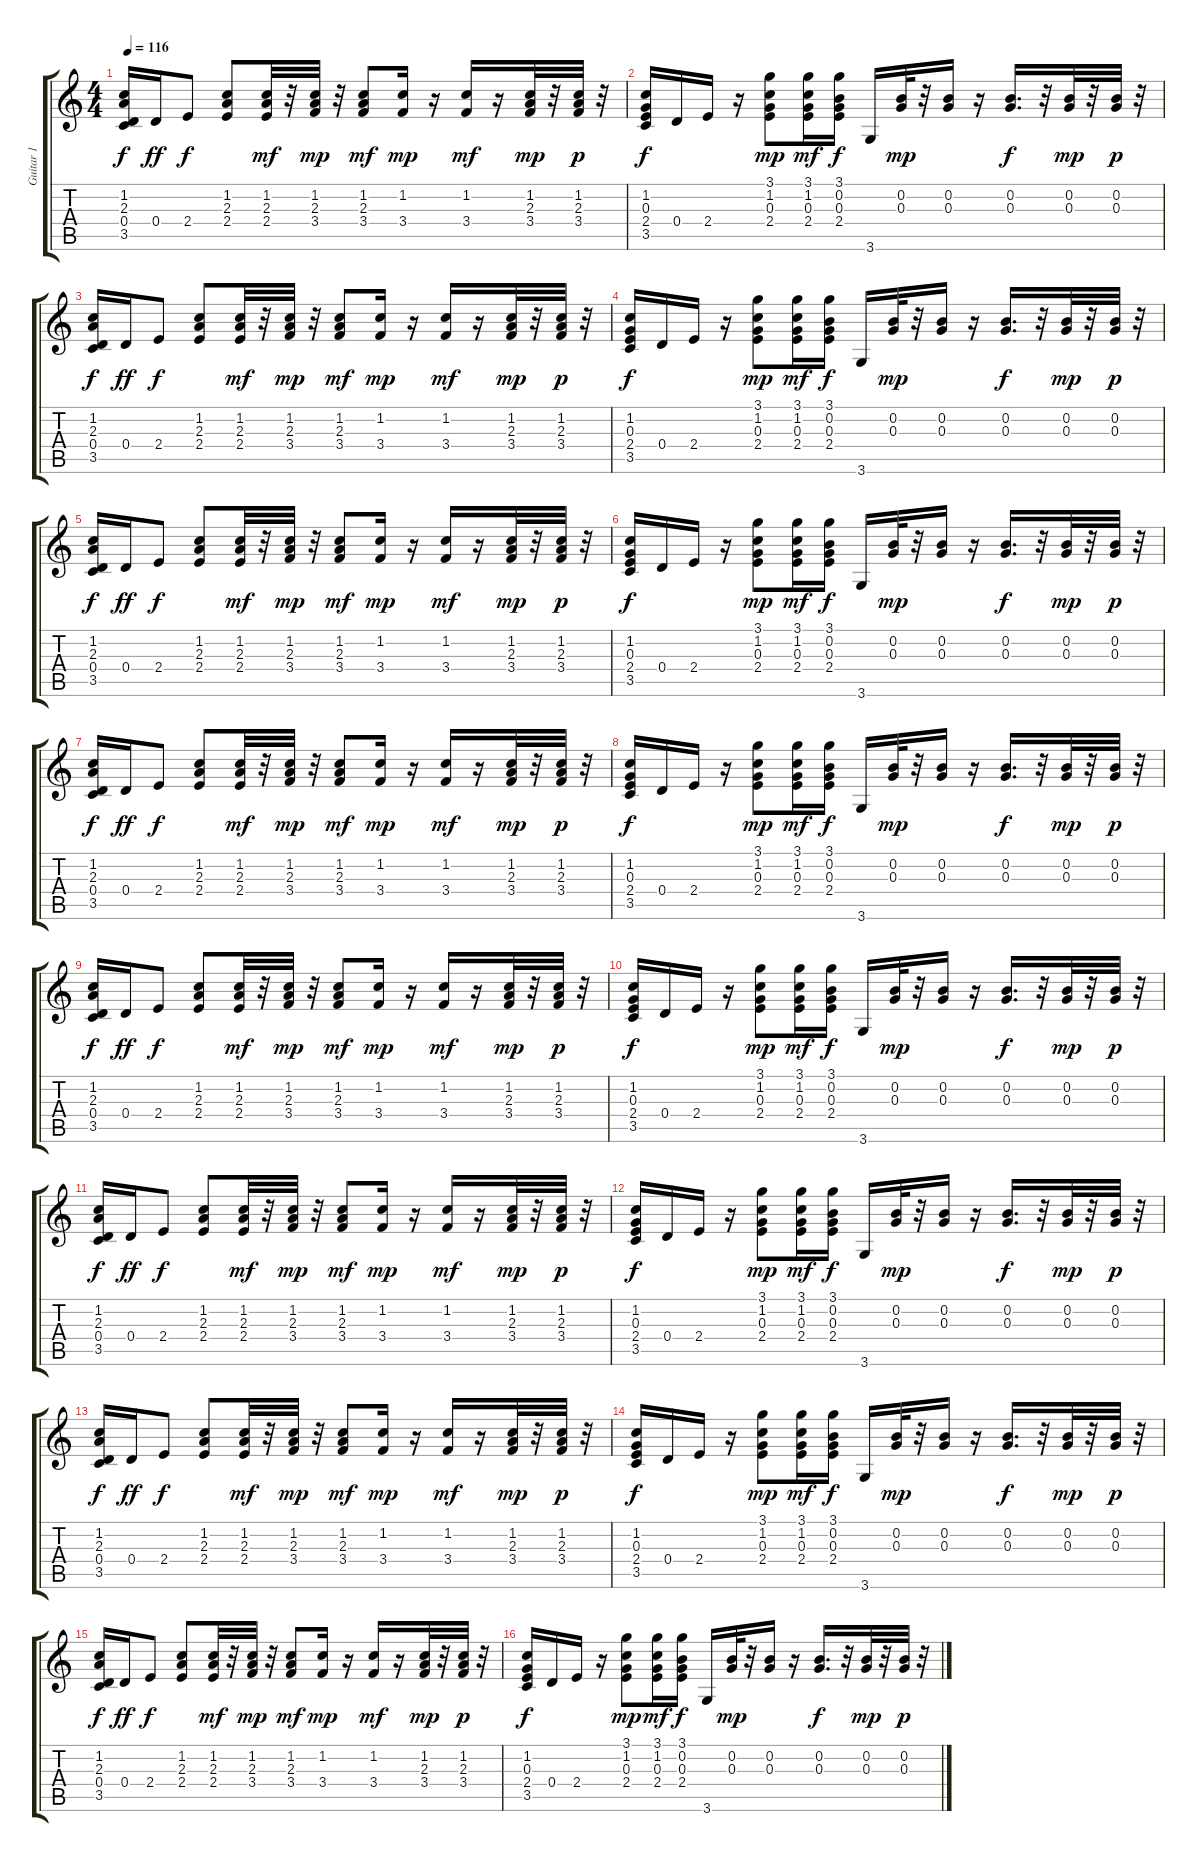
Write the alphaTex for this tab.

\track ("Guitar 1" "Guitar 1") {instrument electricguitarclean}
\staff {score tabs}
\tuning (E4 B3 G3 D3 A2 E2) {hide}
\ts (4 4)
\tempo 116
\clef g2
\ks c
(1.2 2.3 0.4 3.5).16{dy f instrument electricguitarclean} 0.4.16{dy ff} 2.4.8{dy f} (1.2 2.3 2.4).8 (1.2 2.3 2.4).32{dy mf} r.32 (1.2 2.3 3.4).32{dy mp} r.32 (1.2 2.3 3.4).8{dy mf} (1.2 3.4).16{dy mp} r.16 (1.2 3.4).16{dy mf} r.16 (1.2 2.3 3.4).32{dy mp} r.32 (1.2 2.3 3.4).32{dy p} r.32 |
(1.2 0.3 2.4 3.5).16{dy f} 0.4.16 2.4.16 r.16 (3.1 1.2 0.3 2.4).8{dy mp} (3.1 1.2 0.3 2.4).16{dy mf} (3.1 0.2 0.3 2.4).16{dy f} 3.6.16 (0.2 0.3).32{dy mp} r.32 (0.2 0.3).16 r.16 (0.2 0.3).16{d dy f} r.32 (0.2 0.3).32{dy mp} r.32 (0.2 0.3).32{dy p} r.32 |
(1.2 2.3 0.4 3.5).16{dy f} 0.4.16{dy ff} 2.4.8{dy f} (1.2 2.3 2.4).8 (1.2 2.3 2.4).32{dy mf} r.32 (1.2 2.3 3.4).32{dy mp} r.32 (1.2 2.3 3.4).8{dy mf} (1.2 3.4).16{dy mp} r.16 (1.2 3.4).16{dy mf} r.16 (1.2 2.3 3.4).32{dy mp} r.32 (1.2 2.3 3.4).32{dy p} r.32 |
(1.2 0.3 2.4 3.5).16{dy f} 0.4.16 2.4.16 r.16 (3.1 1.2 0.3 2.4).8{dy mp} (3.1 1.2 0.3 2.4).16{dy mf} (3.1 0.2 0.3 2.4).16{dy f} 3.6.16 (0.2 0.3).32{dy mp} r.32 (0.2 0.3).16 r.16 (0.2 0.3).16{d dy f} r.32 (0.2 0.3).32{dy mp} r.32 (0.2 0.3).32{dy p} r.32 |
(1.2 2.3 0.4 3.5).16{dy f} 0.4.16{dy ff} 2.4.8{dy f} (1.2 2.3 2.4).8 (1.2 2.3 2.4).32{dy mf} r.32 (1.2 2.3 3.4).32{dy mp} r.32 (1.2 2.3 3.4).8{dy mf} (1.2 3.4).16{dy mp} r.16 (1.2 3.4).16{dy mf} r.16 (1.2 2.3 3.4).32{dy mp} r.32 (1.2 2.3 3.4).32{dy p} r.32 |
(1.2 0.3 2.4 3.5).16{dy f} 0.4.16 2.4.16 r.16 (3.1 1.2 0.3 2.4).8{dy mp} (3.1 1.2 0.3 2.4).16{dy mf} (3.1 0.2 0.3 2.4).16{dy f} 3.6.16 (0.2 0.3).32{dy mp} r.32 (0.2 0.3).16 r.16 (0.2 0.3).16{d dy f} r.32 (0.2 0.3).32{dy mp} r.32 (0.2 0.3).32{dy p} r.32 |
(1.2 2.3 0.4 3.5).16{dy f} 0.4.16{dy ff} 2.4.8{dy f} (1.2 2.3 2.4).8 (1.2 2.3 2.4).32{dy mf} r.32 (1.2 2.3 3.4).32{dy mp} r.32 (1.2 2.3 3.4).8{dy mf} (1.2 3.4).16{dy mp} r.16 (1.2 3.4).16{dy mf} r.16 (1.2 2.3 3.4).32{dy mp} r.32 (1.2 2.3 3.4).32{dy p} r.32 |
(1.2 0.3 2.4 3.5).16{dy f} 0.4.16 2.4.16 r.16 (3.1 1.2 0.3 2.4).8{dy mp} (3.1 1.2 0.3 2.4).16{dy mf} (3.1 0.2 0.3 2.4).16{dy f} 3.6.16 (0.2 0.3).32{dy mp} r.32 (0.2 0.3).16 r.16 (0.2 0.3).16{d dy f} r.32 (0.2 0.3).32{dy mp} r.32 (0.2 0.3).32{dy p} r.32 |
(1.2 2.3 0.4 3.5).16{dy f} 0.4.16{dy ff} 2.4.8{dy f} (1.2 2.3 2.4).8 (1.2 2.3 2.4).32{dy mf} r.32 (1.2 2.3 3.4).32{dy mp} r.32 (1.2 2.3 3.4).8{dy mf} (1.2 3.4).16{dy mp} r.16 (1.2 3.4).16{dy mf} r.16 (1.2 2.3 3.4).32{dy mp} r.32 (1.2 2.3 3.4).32{dy p} r.32 |
(1.2 0.3 2.4 3.5).16{dy f} 0.4.16 2.4.16 r.16 (3.1 1.2 0.3 2.4).8{dy mp} (3.1 1.2 0.3 2.4).16{dy mf} (3.1 0.2 0.3 2.4).16{dy f} 3.6.16 (0.2 0.3).32{dy mp} r.32 (0.2 0.3).16 r.16 (0.2 0.3).16{d dy f} r.32 (0.2 0.3).32{dy mp} r.32 (0.2 0.3).32{dy p} r.32 |
(1.2 2.3 0.4 3.5).16{dy f} 0.4.16{dy ff} 2.4.8{dy f} (1.2 2.3 2.4).8 (1.2 2.3 2.4).32{dy mf} r.32 (1.2 2.3 3.4).32{dy mp} r.32 (1.2 2.3 3.4).8{dy mf} (1.2 3.4).16{dy mp} r.16 (1.2 3.4).16{dy mf} r.16 (1.2 2.3 3.4).32{dy mp} r.32 (1.2 2.3 3.4).32{dy p} r.32 |
(1.2 0.3 2.4 3.5).16{dy f} 0.4.16 2.4.16 r.16 (3.1 1.2 0.3 2.4).8{dy mp} (3.1 1.2 0.3 2.4).16{dy mf} (3.1 0.2 0.3 2.4).16{dy f} 3.6.16 (0.2 0.3).32{dy mp} r.32 (0.2 0.3).16 r.16 (0.2 0.3).16{d dy f} r.32 (0.2 0.3).32{dy mp} r.32 (0.2 0.3).32{dy p} r.32 |
(1.2 2.3 0.4 3.5).16{dy f} 0.4.16{dy ff} 2.4.8{dy f} (1.2 2.3 2.4).8 (1.2 2.3 2.4).32{dy mf} r.32 (1.2 2.3 3.4).32{dy mp} r.32 (1.2 2.3 3.4).8{dy mf} (1.2 3.4).16{dy mp} r.16 (1.2 3.4).16{dy mf} r.16 (1.2 2.3 3.4).32{dy mp} r.32 (1.2 2.3 3.4).32{dy p} r.32 |
(1.2 0.3 2.4 3.5).16{dy f} 0.4.16 2.4.16 r.16 (3.1 1.2 0.3 2.4).8{dy mp} (3.1 1.2 0.3 2.4).16{dy mf} (3.1 0.2 0.3 2.4).16{dy f} 3.6.16 (0.2 0.3).32{dy mp} r.32 (0.2 0.3).16 r.16 (0.2 0.3).16{d dy f} r.32 (0.2 0.3).32{dy mp} r.32 (0.2 0.3).32{dy p} r.32 |
(1.2 2.3 0.4 3.5).16{dy f} 0.4.16{dy ff} 2.4.8{dy f} (1.2 2.3 2.4).8 (1.2 2.3 2.4).32{dy mf} r.32 (1.2 2.3 3.4).32{dy mp} r.32 (1.2 2.3 3.4).8{dy mf} (1.2 3.4).16{dy mp} r.16 (1.2 3.4).16{dy mf} r.16 (1.2 2.3 3.4).32{dy mp} r.32 (1.2 2.3 3.4).32{dy p} r.32 |
(1.2 0.3 2.4 3.5).16{dy f} 0.4.16 2.4.16 r.16 (3.1 1.2 0.3 2.4).8{dy mp} (3.1 1.2 0.3 2.4).16{dy mf} (3.1 0.2 0.3 2.4).16{dy f} 3.6.16 (0.2 0.3).32{dy mp} r.32 (0.2 0.3).16 r.16 (0.2 0.3).16{d dy f} r.32 (0.2 0.3).32{dy mp} r.32 (0.2 0.3).32{dy p} r.32
